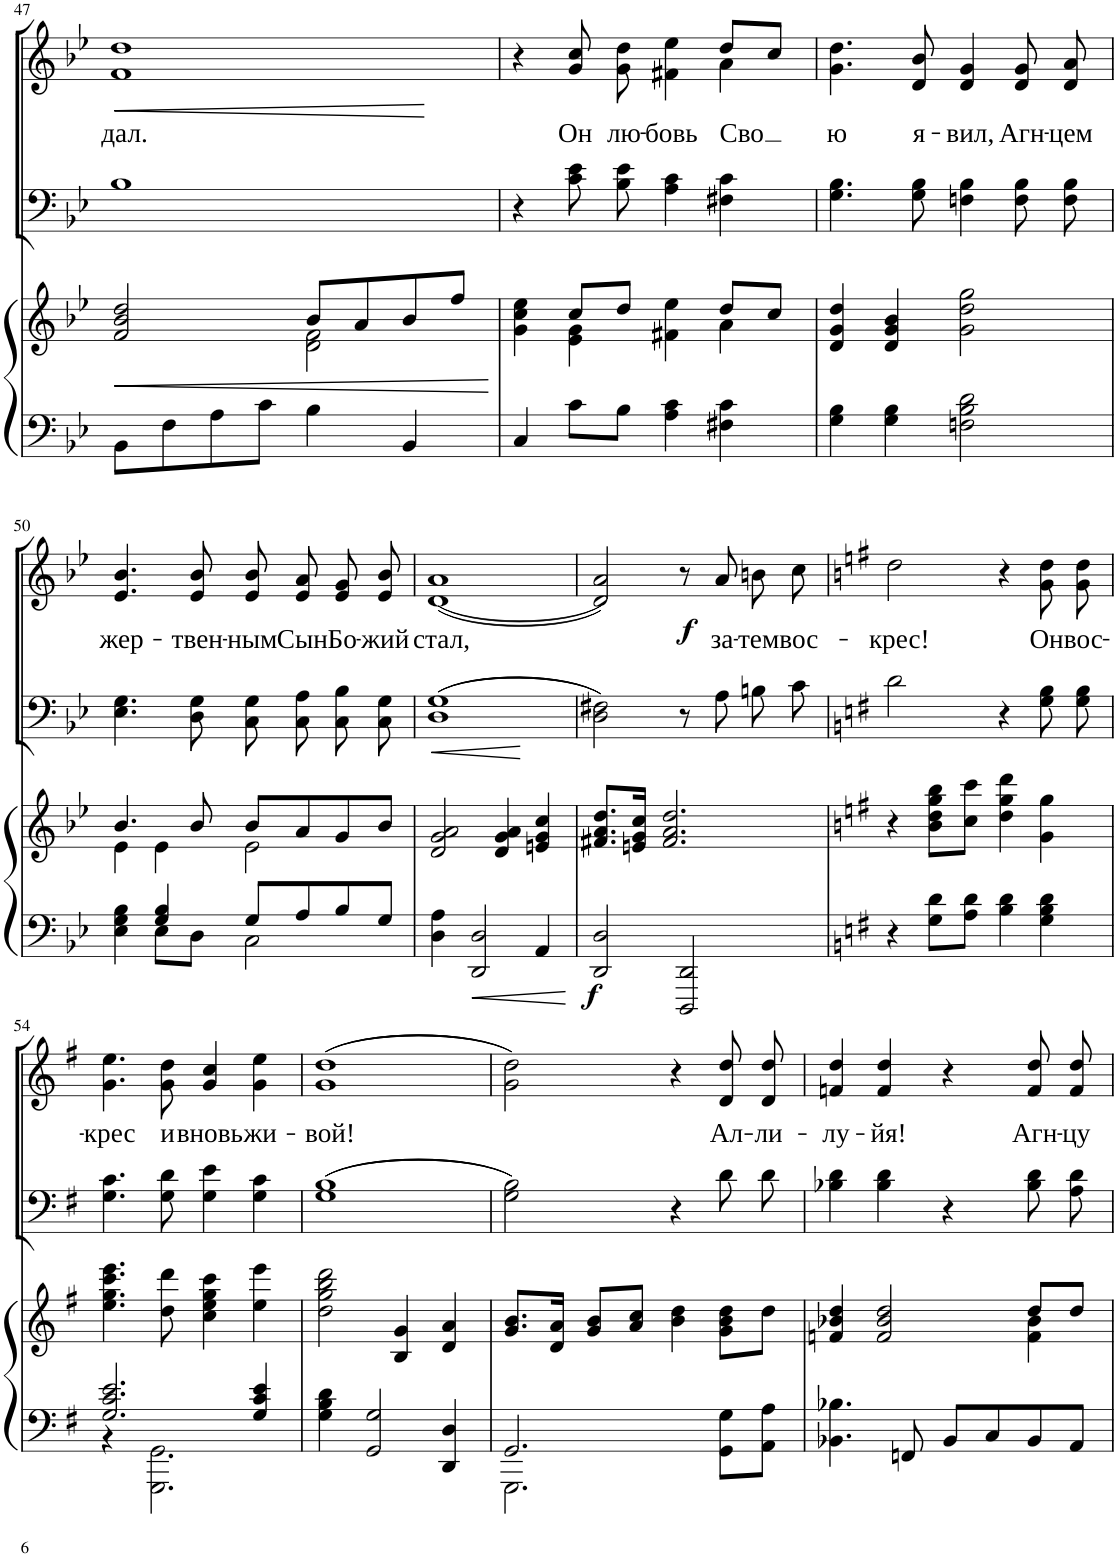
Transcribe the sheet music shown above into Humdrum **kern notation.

**kern	**kern	**dynam	**kern	**dynam	**kern	**text	**text	**dynam
*part3	*part3	*part3	*part2	*part2	*part1	*part1	*part1	*part1
*staff4	*staff3	*staff3/4	*staff2	*staff2	*staff1	*staff1	*staff1	*staff1
*I"Piano	*	*	*I"Bass	*	*I"Voice	*	*	*
*I'Pno	*	*	*	*	*	*	*	*
!!LO:PB:g=z
*clefF4	*clefG2	*	*clefF4	*	*clefG2	*	*	*
*k[b-e-]	*k[b-e-]	*	*k[b-e-]	*	*k[b-e-]	*	*	*
*M4/4	*M4/4	*	*M4/4	*	*M4/4	*	*	*
=47	=47	=47	=47	=47	=47	=47	=47	=47
!	!	!LO:HP:b	!	!	!	!	!LO:LY:b	!LO:HP:b
*	*^	*	*	*	*	*	*	*
8BB-\L	2f/ 2b-/ 2dd/	2ryy	<	1B-	.	1f 1dd	.	дал.	<
8F\	.	.	.	.	.	.	.	.	.
8A\	.	.	.	.	.	.	.	.	.
8c\J	.	.	.	.	.	.	.	.	.
4B-\	8b-/L	2d\ 2f\	.	.	.	.	.	.	.
.	8a/	.	.	.	.	.	.	.	.
4BB-/	8b-/	.	.	.	.	.	.	.	.
.	8ff/J	.	.	.	.	.	.	.	.
*	*v	*v	*	*	*	*	*	*	*
.	.	.	.	.	.	.	.	[
=48	=48	=48	=48	=48	=48	=48	=48	=48
*	*^	*	*	*	*^	*	*	*
4C/	4g\ 4cc\ 4ee-\	4ryy	.	4r	.	4r	2.ryy	.	.	.
!	!	!	!	!	!	!	!	!	!LO:LY:b	!
8c\L	8cc/L	4e-\ 4g\	.	8c\ 8e-\L	.	8g/ 8cc/	.	.	Он	.
!	!	!	!	!	!	!	!	!	!LO:LY:b	!
8B-\J	8dd/J	.	.	8B-\ 8e-\J	.	8g\ 8dd\	.	.	лю-	.
!	!	!	!	!	!	!	!	!	!LO:LY:b	!
4A\ 4c\	4f#X\ 4ee-\	4ryy	.	4A\ 4c\	.	4f#X\ 4ee-\	.	.	-бовь	.
!	!	!	!	!	!	!	!	!	!LO:LY:b	!
4F#X\ 4c\	8dd/L	4a\	.	4F#X\ 4c\	.	8dd/L	4a\	.	Сво	.
.	8cc/J	.	.	.	.	8cc/J	.	.	.	.
*	*v	*v	*	*	*	*v	*v	*	*	*
=49	=49	=49	=49	=49	=49	=49	=49	=49
!	!	!	!	!	!	!	!LO:LY:b	!
4G\ 4B-\	4d/ 4g/ 4dd/	.	4.G\ 4.B-\	.	4.g\ 4.dd\	.	ю	.
4G\ 4B-\	4d/ 4g/ 4b-/	.	.	.	.	.	.	.
!	!	!	!	!	!	!	!LO:LY:b	!
.	.	.	8G\ 8B-\	.	8d/ 8b-/	.	я-	.
!	!	!	!	!	!	!	!LO:LY:b	!
2Fn\ 2B-\ 2d\	2g\ 2dd\ 2gg\	.	4Fn\ 4B-\	.	4d/ 4g/	.	-вил,	.
!	!	!	!	!	!	!	!LO:LY:b	!
.	.	.	8F\ 8B-\L	.	8d/ 8g/	.	Агн-	.
!	!	!	!	!	!	!	!LO:LY:b	!
.	.	.	8F\ 8B-\J	.	8d/ 8a/	.	-цем	.
!!LO:LB:g=z
=50	=50	=50	=50	=50	=50	=50	=50	=50
*^	*^	*	*	*	*	*	*	*
!	!	!	!	!	!	!	!	!	!LO:LY:b	!
4E-\ 4G\ 4B-\	4ryy	4.b-/	4e-\	.	4.E-\ 4.G\	.	4.e-/ 4.b-/	.	жер-	.
4G/ 4B-/	8E-\L	.	4e-\	.	.	.	.	.	.	.
!	!	!	!	!	!	!	!	!	!LO:LY:b	!
.	8D\J	8b-/	.	.	8D\ 8G\	.	8e-/ 8b-/	.	-твен-	.
!	!	!	!	!	!	!	!	!	!LO:LY:b	!
8G/L	2C\	8b-/L	2e-\	.	8C\ 8G\L	.	8e-/ 8b-/	.	-ным	.
!	!	!	!	!	!	!	!	!	!LO:LY:b	!
8A/	.	8a/	.	.	8C\ 8A\J	.	8e-/ 8a/	.	Сын	.
!	!	!	!	!	!	!	!	!	!LO:LY:b	!
8B-/	.	8g/	.	.	8C\ 8B-\L	.	8e-/ 8g/	.	Бо-	.
!	!	!	!	!	!	!	!	!	!LO:LY:b	!
8G/J	.	8b-/J	.	.	8C\ 8G\J	.	8e-/ 8b-/	.	-жий	.
*v	*v	*	*	*	*	*	*	*	*	*
*	*v	*v	*	*	*	*	*	*	*
=51	=51	=51	=51	=51	=51	=51	=51	=51
!	!	!	!	!LO:HP:b	!	!	!LO:LY:b	!
4D\ 4A\	2d/ 2g/ 2a/	.	((1D 1G	<	((1d 1a	.	стал,	.
2DD/ 2D/	.	.	.	.	.	.	.	.
.	4d/ 4g/ 4a/	.	.	.	.	.	.	.
4AA/	4en/ 4g/ 4cc/	.	.	.	.	.	.	.
.	.	[	.	[	.	.	.	.
=52	=52	=52	=52	=52	=52	=52	=52	=52
!	!	!LO:DY:b=2	!	!	!	!	!	!
2DD/ 2D/	8.f#X/ 8.a/ 8.dd/L	f	2D\ 2F#X\))	.	2d/ 2a/))	.	.	.
.	16en/ 16g/ 16cc/Jk	.	.	.	.	.	.	.
.	2.f#/ 2.a/ 2.dd/	.	.	.	.	.	.	.
!	!	!	!	!	!	!	!	!LO:DY:b
2DDD/ 2DD/	.	.	8r	.	8r	.	.	f
!	!	!	!	!	!	!	!LO:LY:b	!
.	.	.	8A\	.	8a/	.	за-	.
!	!	!	!	!	!	!	!LO:LY:b	!
.	.	.	8Bn\L	.	8bn\	.	-тем	.
!	!	!	!	!	!	!	!LO:LY:b	!
.	.	.	8c\J	.	8cc\	.	вос-	.
=53	=53	=53	=53	=53	=53	=53	=53	=53
*k[f#]	*k[f#]	*	*k[f#]	*	*k[f#]	*	*	*
!	!	!	!	!	!	!	!LO:LY:b	!
4r	4r	.	2d\	.	2dd\	.	-крес!	.
8G\ 8d\L	8b\ 8dd\ 8gg\ 8bb\L	.	.	.	.	.	.	.
8A\ 8d\J	8cc\ 8ccc\J	.	.	.	.	.	.	.
4B\ 4d\	4dd\ 4gg\ 4ddd\	.	4r	.	4r	.	.	.
!	!	!	!	!	!	!	!LO:LY:b	!
4G\ 4B\ 4d\	4g\ 4gg\	.	8G\ 8B\L	.	8g\ 8dd\	.	Он	.
!	!	!	!	!	!	!	!LO:LY:b	!
.	.	.	8G\ 8B\J	.	8g\ 8dd\	.	вос-	.
!!LO:LB:g=z
=54	=54	=54	=54	=54	=54	=54	=54	=54
*^	*	*	*	*	*	*	*	*
!	!	!	!	!	!	!	!	!LO:LY:b	!
2.G/ 2.c/ 2.e/	4r	4.ee\ 4.gg\ 4.ccc\ 4.eee\	.	4.G\ 4.c\	.	4.g\ 4.ee\	.	-крес	.
.	2.GGG\ 2.GG\	.	.	.	.	.	.	.	.
!	!	!	!	!	!	!	!	!LO:LY:b	!
.	.	8dd\ 8ddd\	.	8G\ 8d\	.	8g\ 8dd\	.	и	.
!	!	!	!	!	!	!	!	!LO:LY:b	!
.	.	4cc\ 4ee\ 4gg\ 4ccc\	.	4G\ 4e\	.	4g/ 4cc/	.	вновь	.
!	!	!	!	!	!	!	!	!LO:LY:b	!
4G/ 4c/ 4e/	.	4ee\ 4eee\	.	4G\ 4c\	.	4g\ 4ee\	.	жи-	.
*v	*v	*	*	*	*	*	*	*	*
=55	=55	=55	=55	=55	=55	=55	=55	=55
!	!	!	!	!	!	!	!LO:LY:b	!
4G\ 4B\ 4d\	2dd\ 2gg\ 2bb\ 2ddd\	.	((1G 1B	.	((1g 1dd	.	-вой!	.
2GG/ 2G/	.	.	.	.	.	.	.	.
.	4B/ 4g/	.	.	.	.	.	.	.
4DD/ 4D/	4d/ 4a/	.	.	.	.	.	.	.
=56	=56	=56	=56	=56	=56	=56	=56	=56
*^	*	*	*	*	*	*	*	*
2.GG/	2.GGG\	8.g/ 8.b/L	.	2G\ 2B\))	.	2g\ 2dd\))	.	.	.
.	.	16d/ 16a/Jk	.	.	.	.	.	.	.
.	.	8g/ 8b/L	.	.	.	.	.	.	.
.	.	8a/ 8cc/J	.	.	.	.	.	.	.
.	.	4b\ 4dd\	.	4r	.	4r	.	.	.
!	!	!	!	!	!	!	!	!LO:LY:b	!
8GG\ 8G\L	4ryy	8g\ 8b\ 8dd\L	.	8d\L	.	8d/ 8dd/	.	Ал-	.
!	!	!	!	!	!	!	!	!LO:LY:b	!
8AA\ 8A\J	.	8dd\J	.	8d\J	.	8d/ 8dd/	.	-ли-	.
*v	*v	*	*	*	*	*	*	*	*
=57	=57	=57	=57	=57	=57	=57	=57	=57
*	*^	*	*	*	*	*	*	*
!	!	!	!	!	!	!	!	!LO:LY:b	!
4.BB-X\ 4.B-X\	4fn/ 4b-X/ 4dd/	2.ryy	.	4B-X\ 4d\	.	4fn/ 4dd/	.	-лу-	.
!	!	!	!	!	!	!	!	!LO:LY:b	!
.	2f/ 2b-/ 2dd/	.	.	4B-\ 4d\	.	4f/ 4dd/	.	-йя!	.
8FFn/	.	.	.	.	.	.	.	.	.
8BB-/L	.	.	.	4r	.	4r	.	.	.
8C/	.	.	.	.	.	.	.	.	.
!	!	!	!	!	!	!	!	!LO:LY:b	!
8BB-/	8dd/L	4f\ 4b-\	.	8B-\ 8d\L	.	8f/ 8dd/	.	Агн-	.
!	!	!	!	!	!	!	!	!LO:LY:b	!
8AA/J	8dd/J	.	.	8A\ 8d\J	.	8f/ 8dd/	.	-цу	.
*	*v	*v	*	*	*	*	*	*	*
=	=	=	=	=	=	=	=	=
*-	*-	*-	*-	*-	*-	*-	*-	*-
